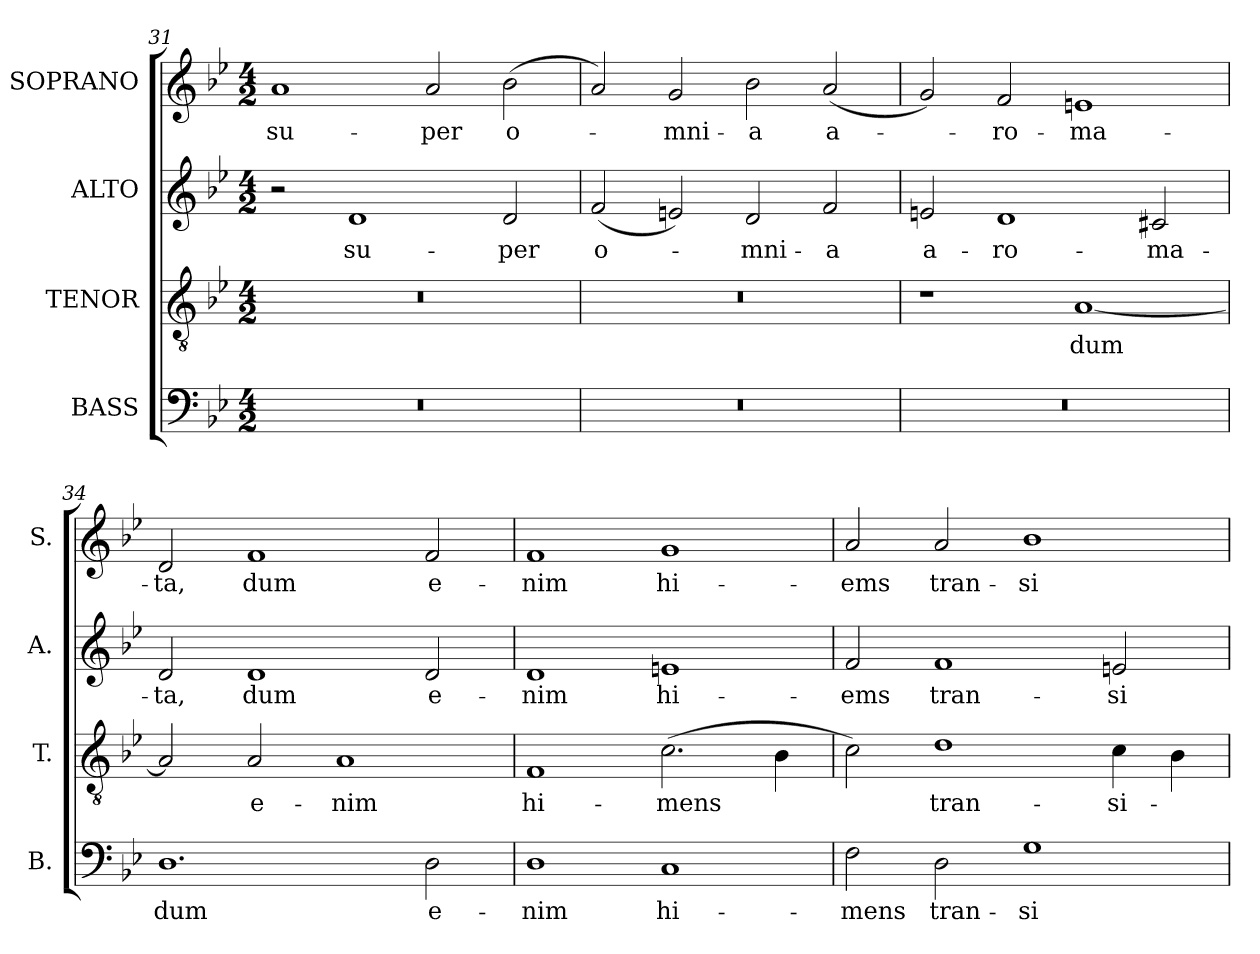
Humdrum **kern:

**kern	**text	**kern	**text	**kern	**text	**kern	**text
*part4	*part4	*part3	*part3	*part2	*part2	*part1	*part1
*staff4	*staff4	*staff3	*staff3	*staff2	*staff2	*staff1	*staff1
*I"BASS	*	*I"TENOR	*	*I"ALTO	*	*I"SOPRANO	*
*I'B.	*	*I'T.	*	*I'A.	*	*I'S.	*
*clefF4	*	*clefGv2	*	*clefG2	*	*clefG2	*
*	*	*ITrd7c12	*	*	*	*	*
*k[b-e-]	*	*k[b-e-]	*	*k[b-e-]	*	*k[b-e-]	*
*B-:	*	*B-:	*	*B-:	*	*B-:	*
*M4/2	*	*M4/2	*	*M4/2	*	*M4/2	*
=31	=31	=31	=31	=31	=31	=31	=31
!LO:N:vis=1	!	!LO:N:vis=1	!	!	!	!	!
!	!	!	!	!	!	!	!LO:LY:b:color=#000000
0r	.	0r	.	2r	.	1ai	su-
!	!	!	!	!	!LO:LY:b:color=#000000	!	!
.	.	.	.	1di	su-	.	.
!	!	!	!	!	!	!	!LO:LY:b:color=#000000
.	.	.	.	.	.	2ai/	-per
!	!	!	!	!	!LO:LY:b:color=#000000	!	!
!	!	!	!	!	!	!	!LO:LY:b:color=#000000
.	.	.	.	2di/	-per	(2b-i\	o-
=32	=32	=32	=32	=32	=32	=32	=32
!LO:N:vis=1	!	!LO:N:vis=1	!	!	!	!	!
!	!	!	!	!	!LO:LY:b:color=#000000	!	!
0r	.	0r	.	(2fi/	o-	2ai/)	.
!	!	!	!	!	!	!	!LO:LY:b:color=#000000
.	.	.	.	2eni/)	.	2gi/	-mni-
!	!	!	!	!	!LO:LY:b:color=#000000	!	!
!	!	!	!	!	!	!	!LO:LY:b:color=#000000
.	.	.	.	2di/	-mni-	2b-i\	-a
!	!	!	!	!	!LO:LY:b:color=#000000	!	!
!	!	!	!	!	!	!	!LO:LY:b:color=#000000
.	.	.	.	2fi/	-a	(2ai/	a-
=33	=33	=33	=33	=33	=33	=33	=33
!LO:N:vis=1	!	!	!	!	!	!	!
!	!	!	!	!	!LO:LY:b:color=#000000	!	!
0r	.	1r	.	2eni/	a-	2gi/)	.
!	!	!	!	!	!LO:LY:b:color=#000000	!	!
!	!	!	!	!	!	!	!LO:LY:b:color=#000000
.	.	.	.	1di	-ro-	2fi/	-ro-
!	!	!	!LO:LY:b:color=#000000	!	!	!	!
!	!	!	!	!	!	!	!LO:LY:b:color=#000000
.	.	[1AAi	dum	.	.	1eni	-ma-
!	!	!	!	!	!LO:LY:b:color=#000000	!	!
.	.	.	.	2c#Xi/	-ma-	.	.
=34	=34	=34	=34	=34	=34	=34	=34
!	!LO:LY:b:color=#000000	!	!	!	!	!	!
!	!	!	!	!	!LO:LY:b:color=#000000	!	!
!	!	!	!	!	!	!	!LO:LY:b:color=#000000
1.Di	dum	2AAi/]	.	2di/	-ta,	2di/	-ta,
!	!	!	!LO:LY:b:color=#000000	!	!	!	!
!	!	!	!	!	!LO:LY:b:color=#000000	!	!
!	!	!	!	!	!	!	!LO:LY:b:color=#000000
.	.	2AAi/	e-	1di	dum	1fi	dum
!	!	!	!LO:LY:b:color=#000000	!	!	!	!
.	.	1AAi	-nim	.	.	.	.
!	!LO:LY:b:color=#000000	!	!	!	!	!	!
!	!	!	!	!	!LO:LY:b:color=#000000	!	!
!	!	!	!	!	!	!	!LO:LY:b:color=#000000
2Di\	e-	.	.	2di/	e-	2fi/	e-
=35	=35	=35	=35	=35	=35	=35	=35
!	!LO:LY:b:color=#000000	!	!	!	!	!	!
!	!	!	!LO:LY:b:color=#000000	!	!	!	!
!	!	!	!	!	!LO:LY:b:color=#000000	!	!
!	!	!	!	!	!	!	!LO:LY:b:color=#000000
1Di	-nim	1FFi	hi-	1di	-nim	1fi	-nim
!	!LO:LY:b:color=#000000	!	!	!	!	!	!
!	!	!	!LO:LY:b:color=#000000	!	!	!	!
!	!	!	!	!	!LO:LY:b:color=#000000	!	!
!	!	!	!	!	!	!	!LO:LY:b:color=#000000
1Ci	hi-	(2.Ci\	-mens	1eni	hi-	1gi	hi-
.	.	4BB-i\	.	.	.	.	.
=36	=36	=36	=36	=36	=36	=36	=36
!	!LO:LY:b:color=#000000	!	!	!	!	!	!
!	!	!	!	!	!LO:LY:b:color=#000000	!	!
!	!	!	!	!	!	!	!LO:LY:b:color=#000000
2Fi\	-mens	2Ci\)	.	2fi/	-ems	2ai/	-ems
!	!LO:LY:b:color=#000000	!	!	!	!	!	!
!	!	!	!LO:LY:b:color=#000000	!	!	!	!
!	!	!	!	!	!LO:LY:b:color=#000000	!	!
!	!	!	!	!	!	!	!LO:LY:b:color=#000000
2Di\	tran-	1Di	tran-	1fi	tran-	2ai/	tran-
!	!LO:LY:b:color=#000000	!	!	!	!	!	!
!	!	!	!	!	!	!	!LO:LY:b:color=#000000
1Gi	-si-	.	.	.	.	1b-i	-si-
!	!	!	!LO:LY:b:color=#000000	!	!	!	!
!	!	!	!	!	!LO:LY:b:color=#000000	!	!
.	.	4Ci\	-si-	2eni/	-si-	.	.
.	.	4BB-i\	.	.	.	.	.
=	=	=	=	=	=	=	=
*-	*-	*-	*-	*-	*-	*-	*-
